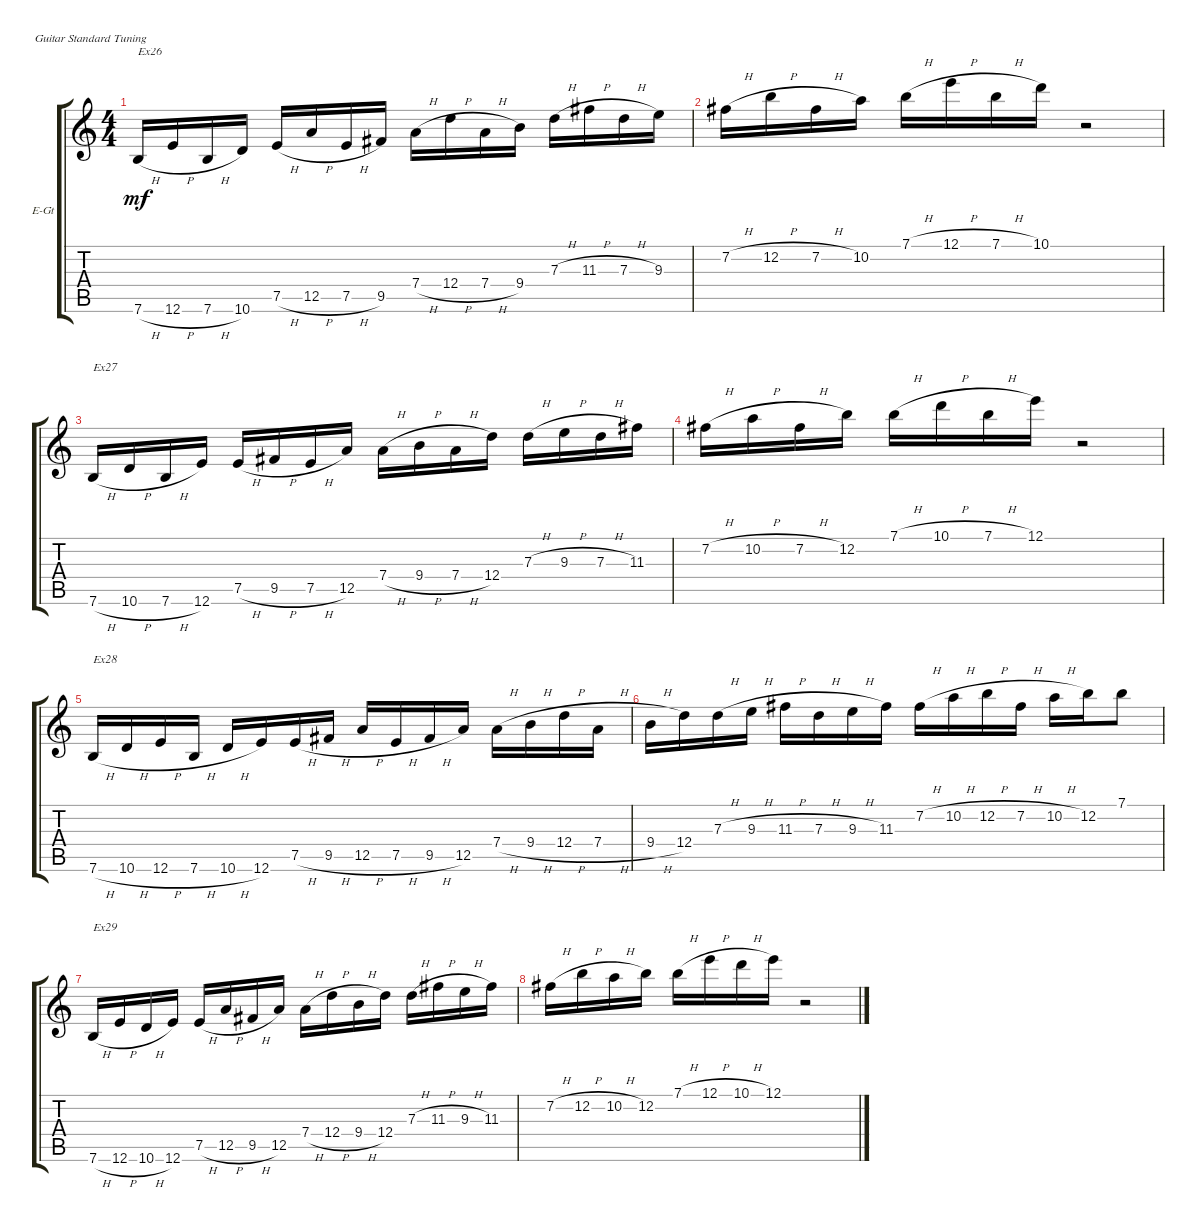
\defaultSystemsLayout 4
\bracketExtendMode groupsimilarinstruments
\firstSystemTrackNameOrientation horizontal
\otherSystemsTrackNameOrientation horizontal
\track ("Electric Guitar" "E-Gt") {instrument overdrivenguitar}
\staff {score tabs}
\tuning (E4 B3 G3 D3 A2 E2)
\ts (4 4)
\tempo (125 hide)
\clef g2
\ks c
7.6{h}.16{txt "Ex26" dy mf instrument overdrivenguitar} 12.6{h}.16 7.6{h}.16 10.6.16 7.5{h}.16 12.5{h}.16 7.5{h}.16 9.5.16 7.4{h}.16 12.4{h}.16 7.4{h}.16 9.4.16 7.3{h}.16 11.3{h}.16 7.3{h}.16 9.3.16 |
7.2{h}.16 12.2{h}.16 7.2{h}.16 10.2.16 7.1{h}.16 12.1{h}.16 7.1{h}.16 10.1.16 r.2 |
7.6{h}.16{txt "Ex27"} 10.6{h}.16 7.6{h}.16 12.6.16 7.5{h}.16 9.5{h}.16 7.5{h}.16 12.5.16 7.4{h}.16 9.4{h}.16 7.4{h}.16 12.4.16 7.3{h}.16 9.3{h}.16 7.3{h}.16 11.3.16 |
7.2{h}.16 10.2{h}.16 7.2{h}.16 12.2.16 7.1{h}.16 10.1{h}.16 7.1{h}.16 12.1.16 r.2 |
7.6{h}.16{txt "Ex28"} 10.6{h}.16 12.6{h}.16 7.6{h}.16 10.6{h}.16 12.6.16 7.5{h}.16 9.5{h}.16 12.5{h}.16 7.5{h}.16 9.5{h}.16 12.5.16 7.4{h}.16 9.4{h}.16 12.4{h}.16 7.4{h}.16 |
9.4{h}.16 12.4.16 7.3{h}.16 9.3{h}.16 11.3{h}.16 7.3{h}.16 9.3{h}.16 11.3.16 7.2{h}.16 10.2{h}.16 12.2{h}.16 7.2{h}.16 10.2{h}.16 12.2.16 7.1.8 |
7.6{h}.16{txt "Ex29"} 12.6{h}.16 10.6{h}.16 12.6.16 7.5{h}.16 12.5{h}.16 9.5{h}.16 12.5.16 7.4{h}.16 12.4{h}.16 9.4{h}.16 12.4.16 7.3{h}.16 11.3{h}.16 9.3{h}.16 11.3.16 |
7.2{h}.16 12.2{h}.16 10.2{h}.16 12.2.16 7.1{h}.16 12.1{h}.16 10.1{h}.16 12.1.16 r.2
